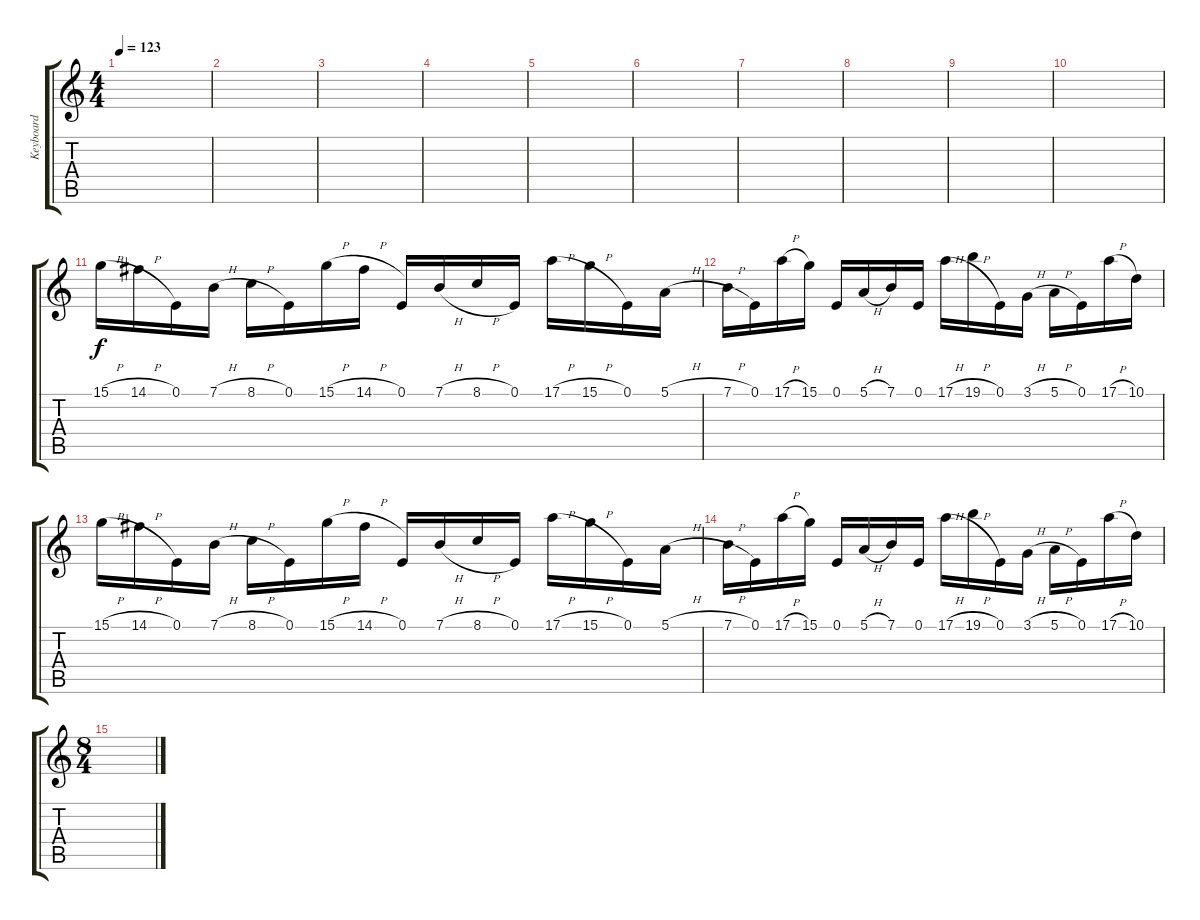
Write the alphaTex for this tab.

\track ("Keyboard" "Keyboard") {instrument fx7echoes}
\staff {score tabs}
\tuning (E4 B3 G3 D3 A2 E2) {hide}
\ts (4 4)
\tempo 123
\clef g2
\ks c
|
|
|
|
|
|
|
|
|
|
15.1{h}.16{dy f} 14.1{h}.16 0.1.16 7.1{h}.16 8.1{h}.16 0.1.16 15.1{h}.16 14.1{h}.16 0.1.16 7.1{h}.16 8.1{h}.16 0.1.16 17.1{h}.16 15.1{h}.16 0.1.16 5.1{h}.16 |
7.1{h}.16 0.1.16 17.1{h}.16 15.1.16 0.1.16 5.1{h}.16 7.1.16 0.1.16 17.1{h}.16 19.1{h}.16 0.1.16 3.1{h}.16 5.1{h}.16 0.1.16 17.1{h}.16 10.1.16 |
15.1{h}.16 14.1{h}.16 0.1.16 7.1{h}.16 8.1{h}.16 0.1.16 15.1{h}.16 14.1{h}.16 0.1.16 7.1{h}.16 8.1{h}.16 0.1.16 17.1{h}.16 15.1{h}.16 0.1.16 5.1{h}.16 |
7.1{h}.16 0.1.16 17.1{h}.16 15.1.16 0.1.16 5.1{h}.16 7.1.16 0.1.16 17.1{h}.16 19.1{h}.16 0.1.16 3.1{h}.16 5.1{h}.16 0.1.16 17.1{h}.16 10.1.16 |
\ts (8 4)
